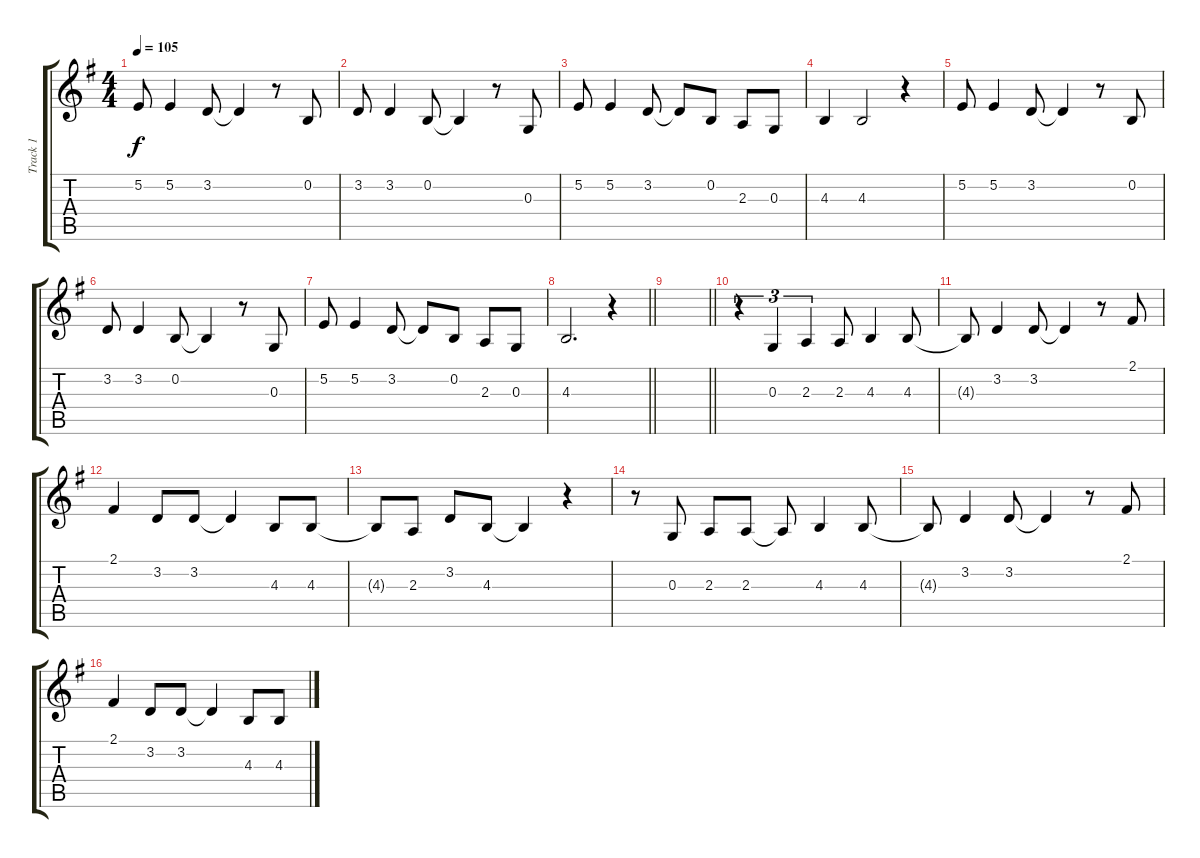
\track ("Track 1" "Track 1") {instrument tenorsax}
\staff {score tabs}
\tuning (E4 B3 G3 D3 A2 E2) {hide}
\ts (4 4)
\tempo 105
\clef g2
\ks g
5.2.8{dy f} 5.2.4 3.2.8 3.2{t}.4 r.8 0.2.8 |
3.2.8 3.2.4 0.2.8 0.2{t}.4 r.8 0.3.8 |
5.2.8 5.2.4 3.2.8 3.2{t}.8 0.2.8 2.3.8 0.3.8 |
4.3.4 4.3.2 r.4 |
5.2.8 5.2.4 3.2.8 3.2{t}.4 r.8 0.2.8 |
3.2.8 3.2.4 0.2.8 0.2{t}.4 r.8 0.3.8 |
5.2.8 5.2.4 3.2.8 3.2{t}.8 0.2.8 2.3.8 0.3.8 |
\barLineRight lightlight
4.3.2{d} r.4 |
\barLineRight lightlight
|
r.4{tu (3 2)} 0.3.4{tu (3 2)} 2.3.4{tu (3 2)} 2.3.8 4.3.4 4.3.8 |
4.3{t}.8 3.2.4 3.2.8 3.2{t}.4 r.8 2.1.8 |
2.1.4 3.2.8 3.2.8 3.2{t}.4 4.3.8 4.3.8 |
4.3{t}.8 2.3.8 3.2.8 4.3.8 4.3{t}.4 r.4 |
r.8 0.3.8 2.3.8 2.3.8 2.3{t}.8 4.3.4 4.3.8 |
4.3{t}.8 3.2.4 3.2.8 3.2{t}.4 r.8 2.1.8 |
2.1.4 3.2.8 3.2.8 3.2{t}.4 4.3.8 4.3.8
